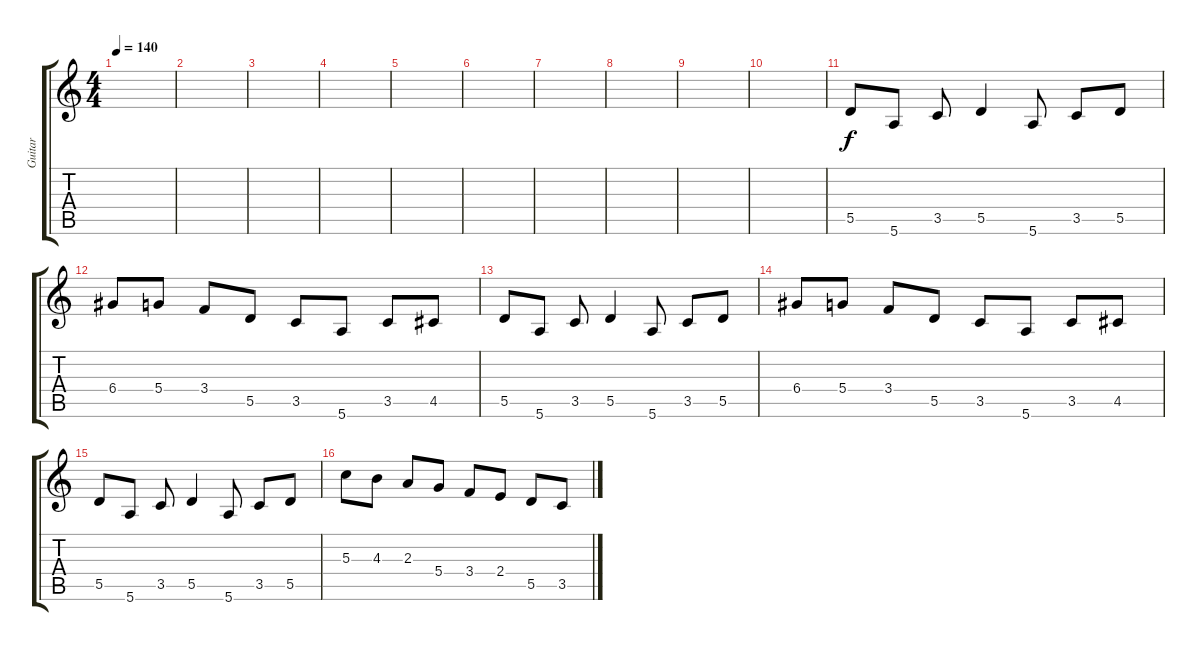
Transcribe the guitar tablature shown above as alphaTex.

\track ("Guitar" "Guitar") {instrument overdrivenguitar}
\staff {score tabs}
\tuning (E4 B3 G3 D3 A2 E2) {hide}
\ts (4 4)
\tempo 140
\clef g2
\ks c
|
|
|
|
|
|
|
|
|
|
5.5.8 5.6.8 3.5.8 5.5.4 5.6.8 3.5.8 5.5.8 |
6.4.8 5.4.8 3.4.8 5.5.8 3.5.8 5.6.8 3.5.8 4.5.8 |
5.5.8 5.6.8 3.5.8 5.5.4 5.6.8 3.5.8 5.5.8 |
6.4.8 5.4.8 3.4.8 5.5.8 3.5.8 5.6.8 3.5.8 4.5.8 |
5.5.8 5.6.8 3.5.8 5.5.4 5.6.8 3.5.8 5.5.8 |
5.3.8 4.3.8 2.3.8 5.4.8 3.4.8 2.4.8 5.5.8 3.5.8
